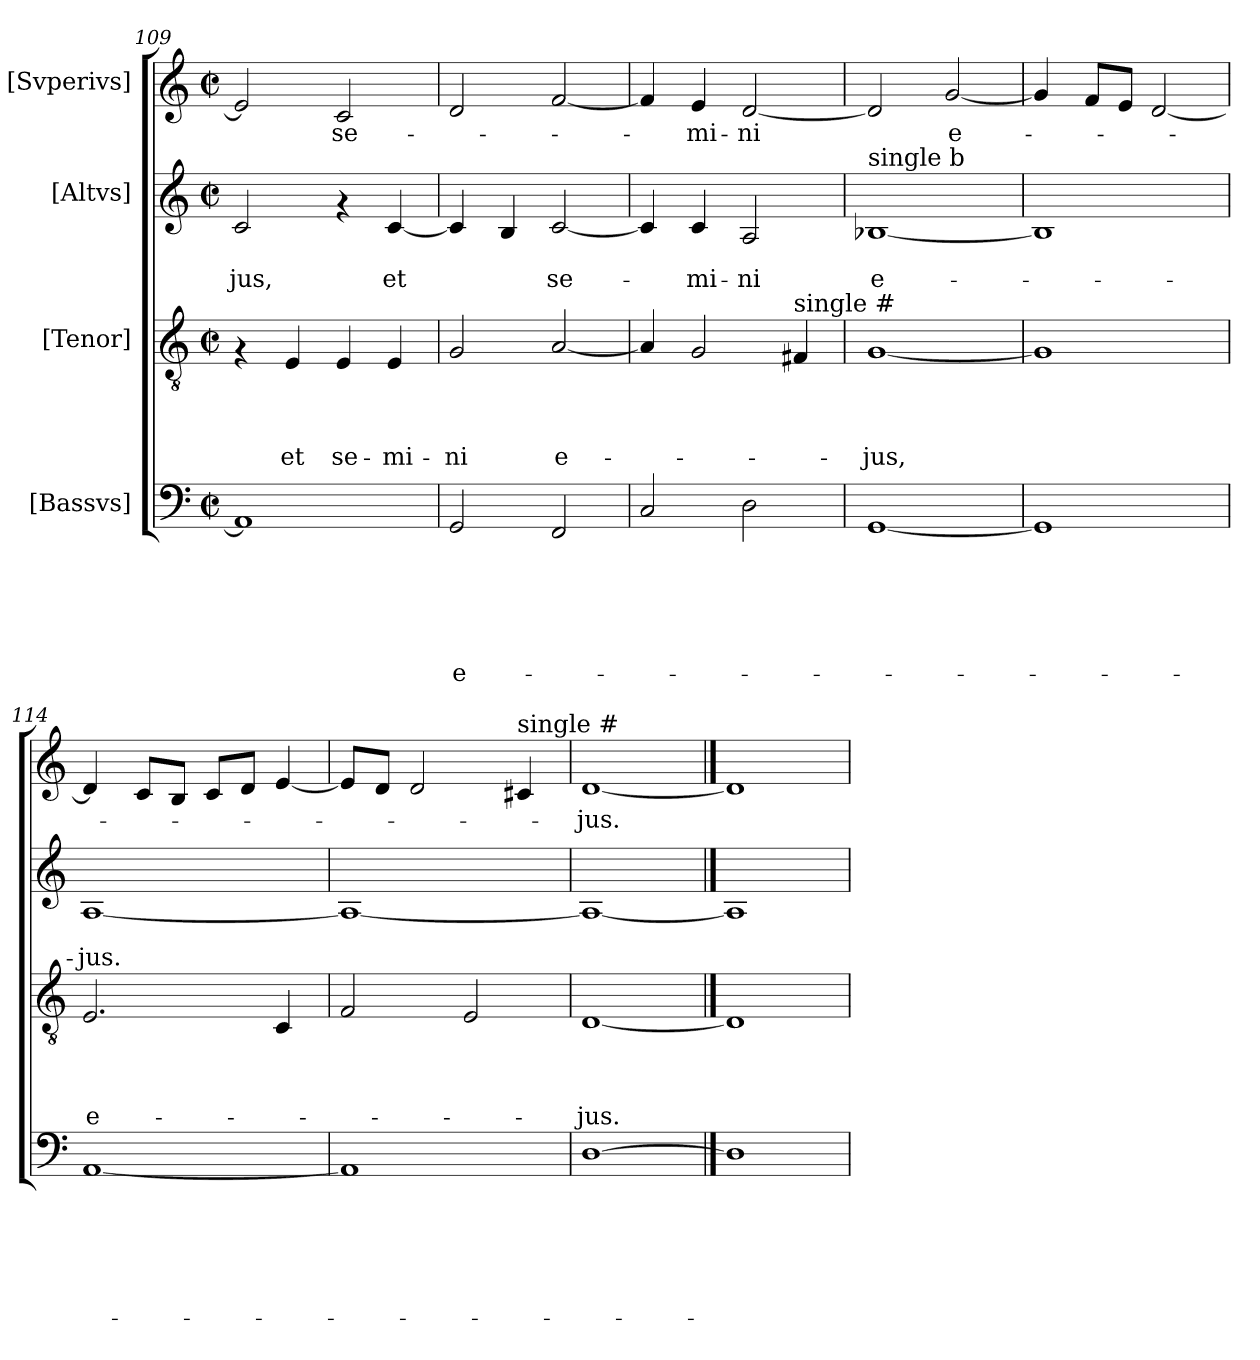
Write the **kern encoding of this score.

**kern	**text	**text	**text	**text	**text	**text	**kern	**text	**text	**text	**text	**kern	**text	**text	**kern	**text
*part4	*part4	*part4	*part4	*part4	*part4	*part4	*part3	*part3	*part3	*part3	*part3	*part2	*part2	*part2	*part1	*part1
*staff4	*staff4	*staff4	*staff4	*staff4	*staff4	*staff4	*staff3	*staff3	*staff3	*staff3	*staff3	*staff2	*staff2	*staff2	*staff1	*staff1
*I"[Bassvs]	*	*	*	*	*	*	*I"[Tenor]	*	*	*	*	*I"[Altvs]	*	*	*I"[Svperivs]	*
*clefF4	*	*	*	*	*	*	*clefGv2	*	*	*	*	*clefG2	*	*	*clefG2	*
*k[]	*	*	*	*	*	*	*k[]	*	*	*	*	*k[]	*	*	*k[]	*
*C:	*	*	*	*	*	*	*C:	*	*	*	*	*C:	*	*	*C:	*
*M2/2	*	*	*	*	*	*	*M2/2	*	*	*	*	*M2/2	*	*	*M2/2	*
*met(c|)	*	*	*	*	*	*	*met(c|)	*	*	*	*	*met(c|)	*	*	*met(c|)	*
=109	=109	=109	=109	=109	=109	=109	=109	=109	=109	=109	=109	=109	=109	=109	=109	=109
!	!	!	!	!	!	!	!	!	!	!	!	!	!	!LO:LY:b	!	!
1AA]	.	.	.	.	.	.	4rF	.	.	.	.	2c/	.	-jus,	2e/]	.
!	!	!	!	!	!	!	!	!	!	!	!LO:LY:b	!	!	!	!	!
.	.	.	.	.	.	.	4E/	.	.	.	et	.	.	.	.	.
!	!	!	!	!	!	!	!	!	!	!	!LO:LY:b	!	!	!	!	!LO:LY:b
.	.	.	.	.	.	.	4E/	.	.	.	se-	4rf	.	.	2c/	se-
!	!	!	!	!	!	!	!	!	!	!	!LO:LY:b	!	!	!LO:LY:b	!	!
.	.	.	.	.	.	.	4E/	.	.	.	-mi-	[<4c/	.	et	.	.
=110	=110	=110	=110	=110	=110	=110	=110	=110	=110	=110	=110	=110	=110	=110	=110	=110
!	!	!	!	!	!	!LO:LY:b	!	!	!	!	!LO:LY:b	!	!	!	!	!
2GG/	.	.	.	.	.	e-	2G/	.	.	.	-ni	4c/]	.	.	2d/	.
.	.	.	.	.	.	.	.	.	.	.	.	4B/	.	.	.	.
!	!	!	!	!	!	!	!	!	!	!	!LO:LY:b	!	!	!LO:LY:b	!	!
2FF/	.	.	.	.	.	.	[<2A/	.	.	.	e-	[<2c/	.	se-	[<2f/	.
!!LO:PB:g=z
=111	=111	=111	=111	=111	=111	=111	=111	=111	=111	=111	=111	=111	=111	=111	=111	=111
2C/	.	.	.	.	.	.	4A/]	.	.	.	.	4c/]	.	.	4f/]	.
!	!	!	!	!	!	!	!	!	!	!	!	!	!	!LO:LY:b	!	!LO:LY:b
.	.	.	.	.	.	.	2G/	.	.	.	.	4c/	.	-mi-	4e/	-mi-
!	!	!	!	!	!	!	!	!	!	!	!	!	!	!LO:LY:b	!	!LO:LY:b
2D\	.	.	.	.	.	.	.	.	.	.	.	2A/	.	-ni	[<2d/	-ni
!	!	!	!	!	!	!	!LO:TX:a:t=single #	!	!	!	!	!	!	!	!	!
.	.	.	.	.	.	.	4F#/	.	.	.	.	.	.	.	.	.
=112	=112	=112	=112	=112	=112	=112	=112	=112	=112	=112	=112	=112	=112	=112	=112	=112
!	!	!	!	!	!	!	!	!	!	!	!	!LO:TX:a:t=single b	!	!	!	!
!	!	!	!	!	!	!	!	!	!	!	!LO:LY:b	!	!	!LO:LY:b	!	!
[<1GG	.	.	.	.	.	.	[<1G	.	.	.	-jus,	[<1B-	.	e-	2d/]	.
!	!	!	!	!	!	!	!	!	!	!	!	!	!	!	!	!LO:LY:b
.	.	.	.	.	.	.	.	.	.	.	.	.	.	.	[<2g/	e-
=113	=113	=113	=113	=113	=113	=113	=113	=113	=113	=113	=113	=113	=113	=113	=113	=113
1GG]	.	.	.	.	.	.	1G]	.	.	.	.	1B-]	.	.	4g/]	.
.	.	.	.	.	.	.	.	.	.	.	.	.	.	.	8f/L	.
.	.	.	.	.	.	.	.	.	.	.	.	.	.	.	8e/J	.
.	.	.	.	.	.	.	.	.	.	.	.	.	.	.	[<2d/	.
=114	=114	=114	=114	=114	=114	=114	=114	=114	=114	=114	=114	=114	=114	=114	=114	=114
!	!	!	!	!	!	!	!	!	!	!	!LO:LY:b	!	!	!LO:LY:b	!	!
[<1AA	.	.	.	.	.	.	2.E/	.	.	.	e-	[<1A	.	-jus.	4d/]	.
.	.	.	.	.	.	.	.	.	.	.	.	.	.	.	8c/L	.
.	.	.	.	.	.	.	.	.	.	.	.	.	.	.	8B/J	.
.	.	.	.	.	.	.	.	.	.	.	.	.	.	.	8c/L	.
.	.	.	.	.	.	.	.	.	.	.	.	.	.	.	8d/J	.
.	.	.	.	.	.	.	4C/	.	.	.	.	.	.	.	[<4e/	.
=115	=115	=115	=115	=115	=115	=115	=115	=115	=115	=115	=115	=115	=115	=115	=115	=115
1AA]	.	.	.	.	.	.	2F/	.	.	.	.	1A_	.	.	8e/L]	.
.	.	.	.	.	.	.	.	.	.	.	.	.	.	.	8d/J	.
.	.	.	.	.	.	.	.	.	.	.	.	.	.	.	2d/	.
.	.	.	.	.	.	.	2E/	.	.	.	.	.	.	.	.	.
!	!	!	!	!	!	!	!	!	!	!	!	!	!	!	!LO:TX:a:t=single #	!
.	.	.	.	.	.	.	.	.	.	.	.	.	.	.	4c#/	.
=116	=116	=116	=116	=116	=116	=116	=116	=116	=116	=116	=116	=116	=116	=116	=116	=116
!	!	!	!	!	!	!	!	!	!	!	!LO:LY:b	!	!	!	!	!LO:LY:b
[1D	.	.	.	.	.	.	[1D	.	.	.	-jus.	1A_	.	.	[1d	-jus.
==117	==117	==117	==117	==117	==117	==117	==117	==117	==117	==117	==117	==117	==117	==117	==117	==117
1D]	.	.	.	.	.	.	1D]	.	.	.	.	1A]	.	.	1d]	.
=	=	=	=	=	=	=	=	=	=	=	=	=	=	=	=	=
*-	*-	*-	*-	*-	*-	*-	*-	*-	*-	*-	*-	*-	*-	*-	*-	*-
